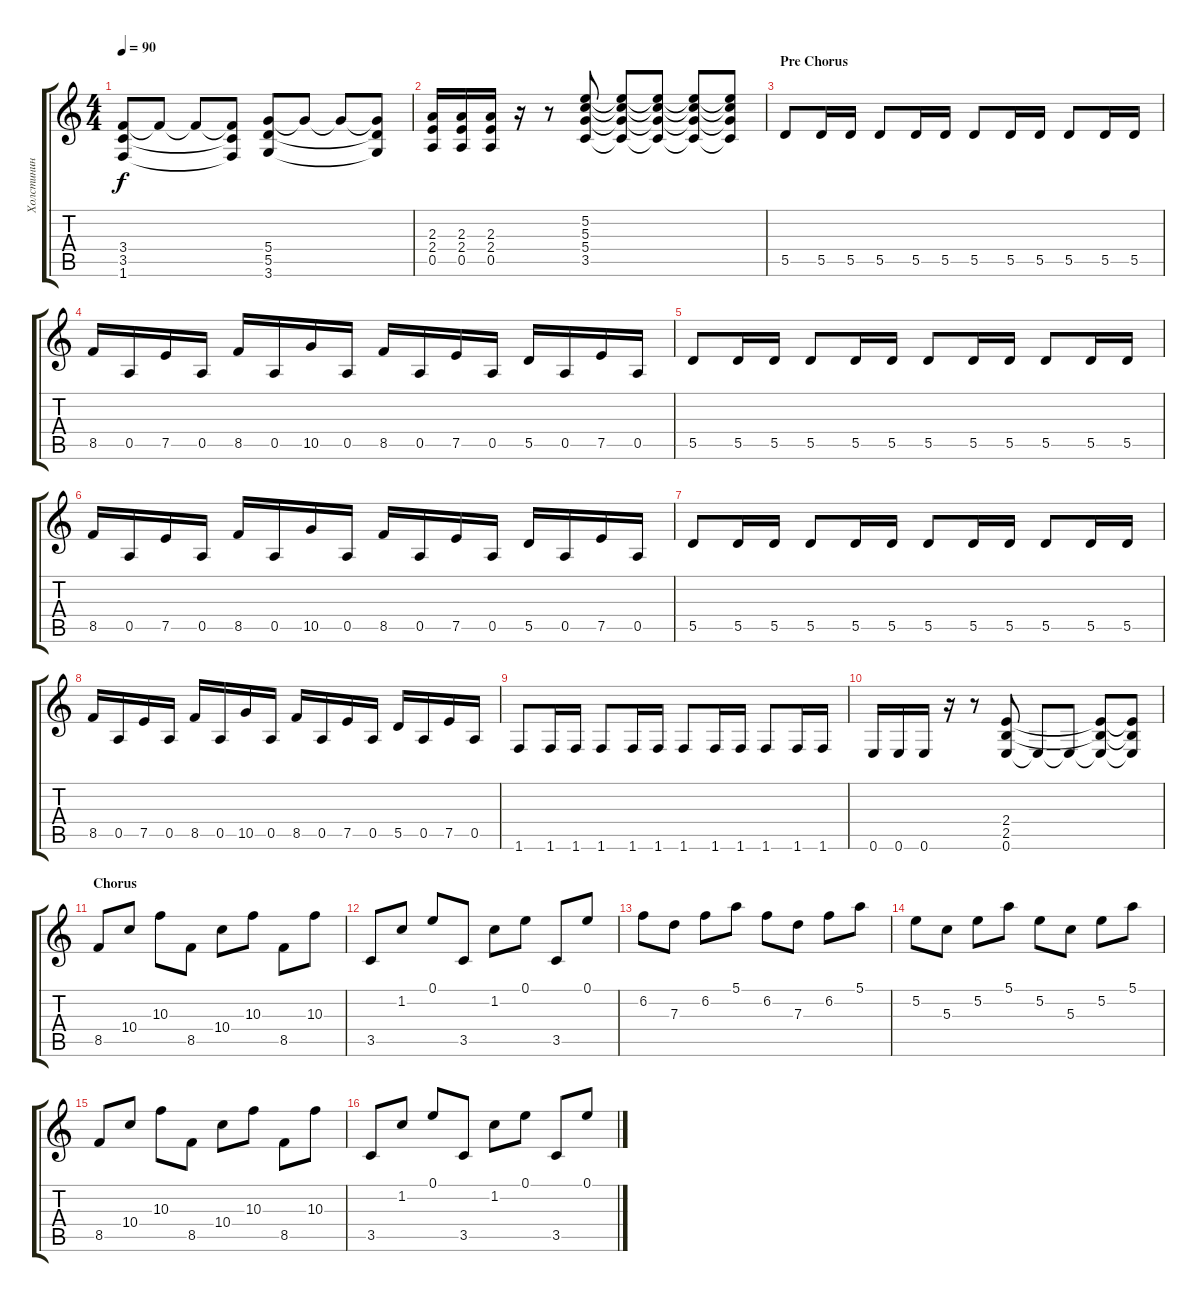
\track ("Холстинин (Guitar 1)" "Холстинин ") {instrument distortionguitar}
\staff {score tabs}
\tuning (E4 B3 G3 D3 A2 E2) {hide}
\ts (4 4)
\tempo 90
\clef g2
\ks c
(3.4 3.5 1.6).8{dy f} 3.4{t}.8 3.4{t}.8 (3.4{t} 3.5{t} 1.6{t}).8 (5.4 5.5 3.6).8 5.4{t}.8 5.4{t}.8 (5.4{t} 5.5{t} 3.6{t}).8 |
(2.3 2.4 0.5).16 (2.3 2.4 0.5).16 (2.3 2.4 0.5).16 r.16 r.8 (5.2 5.3 5.4 3.5).8 (5.2{t} 5.3{t} 5.4{t} 3.5{t}).8 (5.2{t} 5.3{t} 5.4{t} 3.5{t}).8 (5.2{t} 5.3{t} 5.4{t} 3.5{t}).8 (5.2{t} 5.3{t} 5.4{t} 3.5{t}).8 |
\section ("" "Pre Chorus")
5.5.8 5.5.16 5.5.16 5.5.8 5.5.16 5.5.16 5.5.8 5.5.16 5.5.16 5.5.8 5.5.16 5.5.16 |
8.5.16 0.5.16 7.5.16 0.5.16 8.5.16 0.5.16 10.5.16 0.5.16 8.5.16 0.5.16 7.5.16 0.5.16 5.5.16 0.5.16 7.5.16 0.5.16 |
5.5.8 5.5.16 5.5.16 5.5.8 5.5.16 5.5.16 5.5.8 5.5.16 5.5.16 5.5.8 5.5.16 5.5.16 |
8.5.16 0.5.16 7.5.16 0.5.16 8.5.16 0.5.16 10.5.16 0.5.16 8.5.16 0.5.16 7.5.16 0.5.16 5.5.16 0.5.16 7.5.16 0.5.16 |
5.5.8 5.5.16 5.5.16 5.5.8 5.5.16 5.5.16 5.5.8 5.5.16 5.5.16 5.5.8 5.5.16 5.5.16 |
8.5.16 0.5.16 7.5.16 0.5.16 8.5.16 0.5.16 10.5.16 0.5.16 8.5.16 0.5.16 7.5.16 0.5.16 5.5.16 0.5.16 7.5.16 0.5.16 |
1.6.8 1.6.16 1.6.16 1.6.8 1.6.16 1.6.16 1.6.8 1.6.16 1.6.16 1.6.8 1.6.16 1.6.16 |
0.6.16 0.6.16 0.6.16 r.16 r.8 (2.4 2.5 0.6).8 0.6{t}.8 0.6{t}.8 (2.4{t} 2.5{t} 0.6{t}).8 (2.4{t} 2.5{t} 0.6{t}).8 |
\section ("" "Chorus")
8.5.8{instrument electricguitarclean} 10.4.8 10.3.8 8.5.8 10.4.8 10.3.8 8.5.8 10.3.8 |
3.5.8 1.2.8 0.1.8 3.5.8 1.2.8 0.1.8 3.5.8 0.1.8 |
6.2.8 7.3.8 6.2.8 5.1.8 6.2.8 7.3.8 6.2.8 5.1.8 |
5.2.8 5.3.8 5.2.8 5.1.8 5.2.8 5.3.8 5.2.8 5.1.8 |
8.5.8{instrument electricguitarclean} 10.4.8 10.3.8 8.5.8 10.4.8 10.3.8 8.5.8 10.3.8 |
3.5.8 1.2.8 0.1.8 3.5.8 1.2.8 0.1.8 3.5.8 0.1.8
